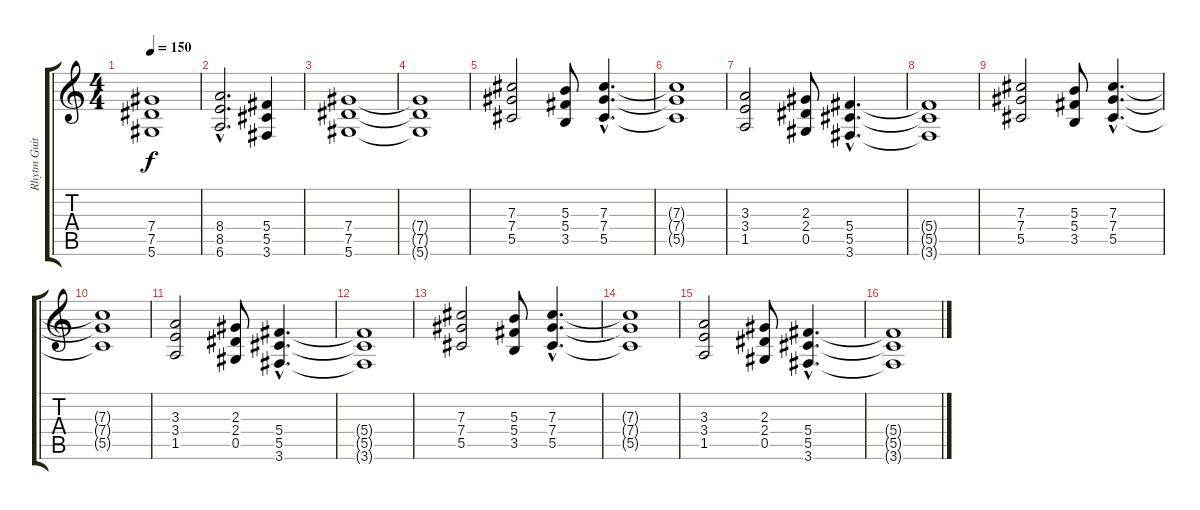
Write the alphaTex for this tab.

\track ("Rhytm Guitar" "Rhytm Guit") {instrument distortionguitar}
\staff {score tabs}
\tuning (Eb4 Bb3 Gb3 Db3 Ab2 Eb2) {hide}
\ts (4 4)
\tempo 150
\clef g2
\ks c
(7.4 7.5 5.6).1{dy f} |
(8.4{hac} 8.5{hac} 6.6{hac}).2{d} (5.4 5.5 3.6).4 |
(7.4 7.5 5.6).1 |
(7.4{t} 7.5{t} 5.6{t}).1 |
(7.3 7.4 5.5).2 (5.3 5.4 3.5).8 (7.3{hac} 7.4{hac} 5.5{hac}).4{d} |
(7.3{t} 7.4{t} 5.5{t}).1 |
(3.3 3.4 1.5).2 (2.3 2.4 0.5).8 (5.4{hac} 5.5{hac} 3.6{hac}).4{d} |
(5.4{t} 5.5{t} 3.6{t}).1 |
(7.3 7.4 5.5).2 (5.3 5.4 3.5).8 (7.3{hac} 7.4{hac} 5.5{hac}).4{d} |
(7.3{t} 7.4{t} 5.5{t}).1 |
(3.3 3.4 1.5).2 (2.3 2.4 0.5).8 (5.4{hac} 5.5{hac} 3.6{hac}).4{d} |
(5.4{t} 5.5{t} 3.6{t}).1 |
(7.3 7.4 5.5).2 (5.3 5.4 3.5).8 (7.3{hac} 7.4{hac} 5.5{hac}).4{d} |
(7.3{t} 7.4{t} 5.5{t}).1 |
(3.3 3.4 1.5).2 (2.3 2.4 0.5).8 (5.4{hac} 5.5{hac} 3.6{hac}).4{d} |
(5.4{t} 5.5{t} 3.6{t}).1
